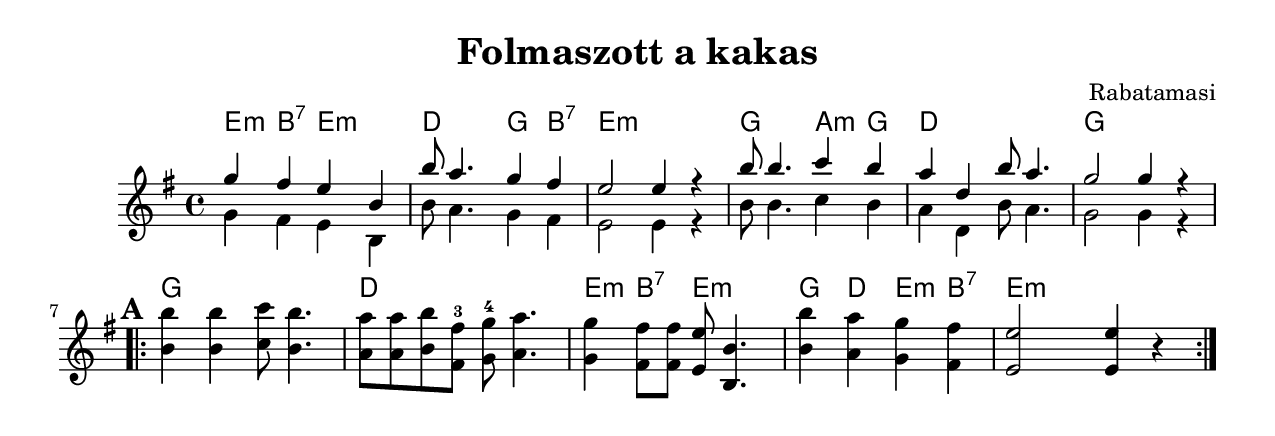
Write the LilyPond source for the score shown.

\version "2.18.0"
\paper{
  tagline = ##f
  print-all-headers = ##t
  #(set-paper-size "letter")
}

date = #(strftime "%d-%m-%Y" (localtime (current-time)))

%%\markup{ \italic{ " Updated " \date  }  }


melody = \relative c'' {
  \clef treble
  \key g \major
  \time 4/4
  \set Score.markFormatter = #format-mark-box-alphabet
  %\partial 16*3 a16 d f   %lead in notes


  <<
    {
      g'4  fis e b
      b'8 a4. g4 fis
      e2 e4 r4

      b'8 b4. c4 b
      a4 d, b'8 a4.
      g2 g4 r4
    }
    \\
    {
      g,4  fis e b
      b'8 a4. g4 fis
      e2 e4 r4

      b'8 b4. c4 b
      a4 d, b'8 a4.
      g2 g4 r4
    }
  >>


  \repeat volta 2{
  \mark \default
    <<
      {
        b'4  b c8 b4.
        a8 a b fis-3 g-4 a4.

        g4 fis8 fis e b4.
        b'4 a g fis
        e2 e4 r4
      }
      % \\arranger= "Szélrózsa"
      {
        b4  b c8 b4.
        a8 a b fis g a4.

        g4 fis8 fis e b4.
        b'4 a g fis
        e2 e4 r4
      }
    >>
  }

  % \alternative { { }{ } }

}
%************************Lyrics Block****************
%\addlyrics{ Doe a deer }

harmonies = \chordmode {

  e4:m b:7 e:m e:m
  d4 d g b:7
  e1:m
  g2 a4:m g
  d1
  g1

  %b part

  g1
  d1
  e4:m b:7 e2:m
  g4 d e:m b:7
  e:m
}

\score {
  <<
    \new ChordNames {
      \set chordChanges = ##t
      \harmonies
    }
    \new Staff
    \melody
  >>
  \header{
    title= "Folmaszott a kakas"
    subtitle = ""
    composer= "Rabatamasi"
    arranger= ""
  }
  \layout{indent = 1.0\cm}
  \midi{
    \tempo 4 = 120
  }
}
